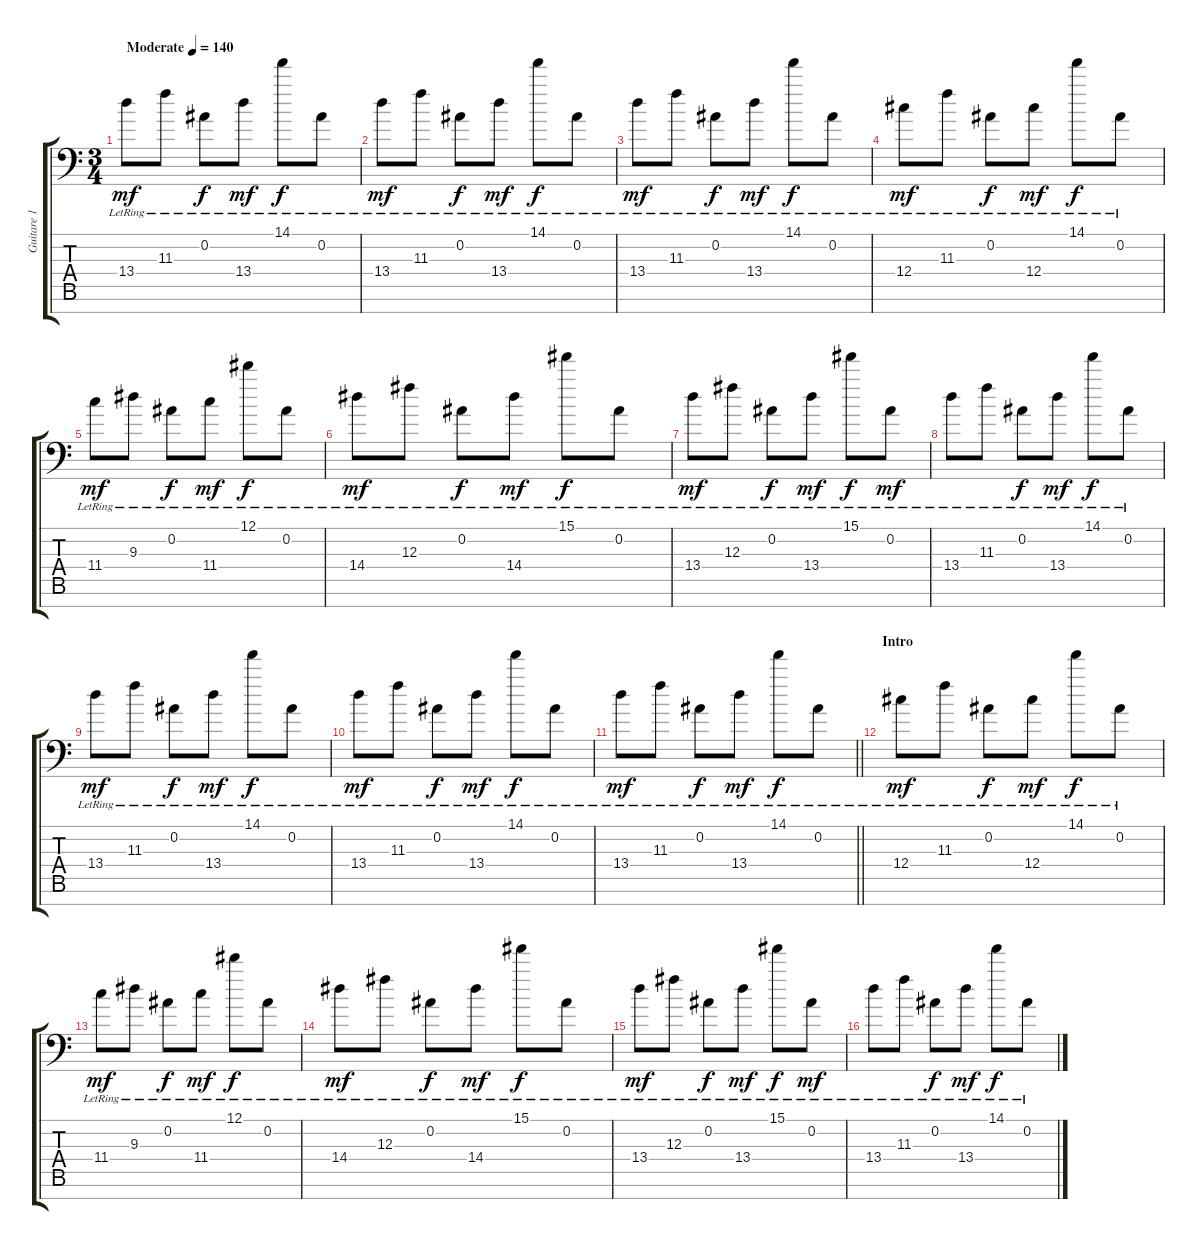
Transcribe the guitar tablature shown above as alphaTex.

\track ("Guitare 1" "Guitare 1") {instrument electricguitarjazz}
\staff {score tabs}
\tuning (Eb4 Bb3 Gb3 Db3 Ab2 Eb2 Bb1) {hide}
\ts (3 4)
\tempo (140 "Moderate")
\clef f4
\ks c
13.4{lr}.8{dy mf volume 10 instrument electricguitarjazz} 11.3{lr}.8 0.2{lr}.8{dy f} 13.4{lr}.8{dy mf} 14.1{lr}.8{dy f} 0.2{lr}.8 |
13.4{lr}.8{dy mf} 11.3{lr}.8 0.2{lr}.8{dy f} 13.4{lr}.8{dy mf} 14.1{lr}.8{dy f} 0.2{lr}.8 |
13.4{lr}.8{dy mf} 11.3{lr}.8 0.2{lr}.8{dy f} 13.4{lr}.8{dy mf} 14.1{lr}.8{dy f} 0.2{lr}.8 |
12.4{lr}.8{dy mf} 11.3{lr}.8 0.2{lr}.8{dy f} 12.4{lr}.8{dy mf} 14.1{lr}.8{dy f} 0.2{lr}.8 |
11.4{lr}.8{dy mf} 9.3{lr}.8 0.2{lr}.8{dy f} 11.4{lr}.8{dy mf} 12.1{lr}.8{dy f} 0.2{lr}.8 |
14.4{lr}.8{dy mf} 12.3{lr}.8 0.2{lr}.8{dy f} 14.4{lr}.8{dy mf} 15.1{lr}.8{dy f} 0.2{lr}.8 |
13.4{lr}.8{dy mf} 12.3{lr}.8 0.2{lr}.8{dy f} 13.4{lr}.8{dy mf} 15.1{lr}.8{dy f} 0.2{lr}.8{dy mf} |
13.4{lr}.8{volume 13} 11.3{lr}.8 0.2{lr}.8{dy f} 13.4{lr}.8{dy mf} 14.1{lr}.8{dy f} 0.2{lr}.8 |
13.4{lr}.8{dy mf} 11.3{lr}.8 0.2{lr}.8{dy f} 13.4{lr}.8{dy mf} 14.1{lr}.8{dy f} 0.2{lr}.8 |
13.4{lr}.8{dy mf} 11.3{lr}.8 0.2{lr}.8{dy f} 13.4{lr}.8{dy mf} 14.1{lr}.8{dy f} 0.2{lr}.8 |
\barLineRight lightlight
13.4{lr}.8{dy mf} 11.3{lr}.8 0.2{lr}.8{dy f} 13.4{lr}.8{dy mf} 14.1{lr}.8{dy f} 0.2{lr}.8 |
\section ("" "Intro")
12.4{lr}.8{dy mf} 11.3{lr}.8 0.2{lr}.8{dy f} 12.4{lr}.8{dy mf} 14.1{lr}.8{dy f} 0.2{lr}.8 |
11.4{lr}.8{dy mf} 9.3{lr}.8 0.2{lr}.8{dy f} 11.4{lr}.8{dy mf} 12.1{lr}.8{dy f} 0.2{lr}.8 |
14.4{lr}.8{dy mf} 12.3{lr}.8 0.2{lr}.8{dy f} 14.4{lr}.8{dy mf} 15.1{lr}.8{dy f} 0.2{lr}.8 |
13.4{lr}.8{dy mf} 12.3{lr}.8 0.2{lr}.8{dy f} 13.4{lr}.8{dy mf} 15.1{lr}.8{dy f} 0.2{lr}.8{dy mf} |
13.4{lr}.8 11.3{lr}.8 0.2{lr}.8{dy f} 13.4{lr}.8{dy mf} 14.1{lr}.8{dy f} 0.2{lr}.8
